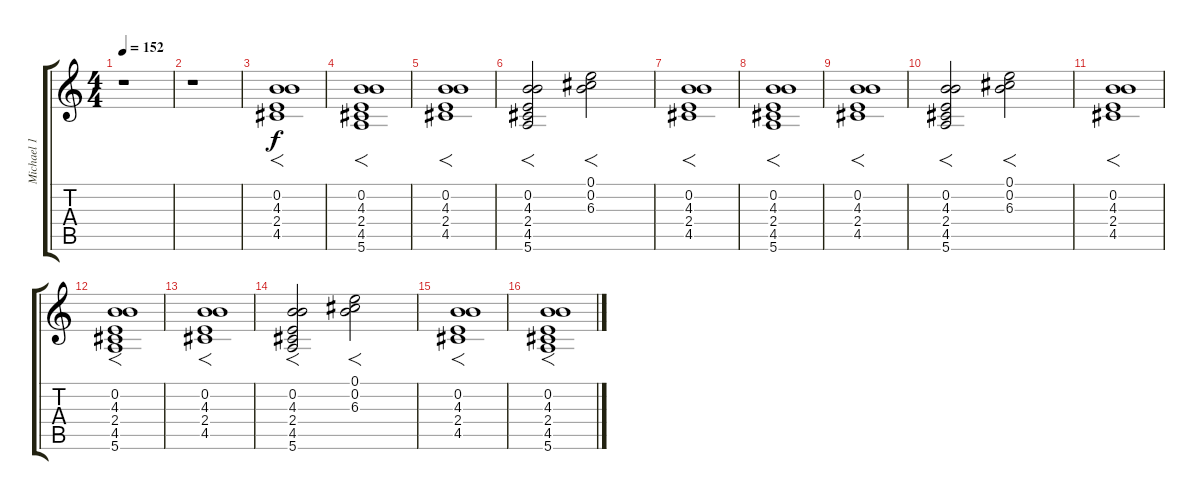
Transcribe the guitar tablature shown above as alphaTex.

\track ("Michael 1" "Michael 1") {instrument distortionguitar}
\staff {score tabs}
\tuning (E4 B3 G3 D3 A2 E2) {hide}
\ts (4 4)
\tempo 152
\clef g2
\ks c
r.1{dy f instrument distortionguitar} |
r.1 |
(0.2 4.3 2.4 4.5).1{f} |
(0.2 4.3 2.4 4.5 5.6).1{f} |
(0.2 4.3 2.4 4.5).1{f} |
(0.2 4.3 2.4 4.5 5.6).2{f} (0.1 0.2 6.3).2{f} |
(0.2 4.3 2.4 4.5).1{f} |
(0.2 4.3 2.4 4.5 5.6).1{f} |
(0.2 4.3 2.4 4.5).1{f} |
(0.2 4.3 2.4 4.5 5.6).2{f} (0.1 0.2 6.3).2{f} |
(0.2 4.3 2.4 4.5).1{f} |
(0.2 4.3 2.4 4.5 5.6).1{f} |
(0.2 4.3 2.4 4.5).1{f} |
(0.2 4.3 2.4 4.5 5.6).2{f} (0.1 0.2 6.3).2{f} |
(0.2 4.3 2.4 4.5).1{f} |
(0.2 4.3 2.4 4.5 5.6).1{f}
